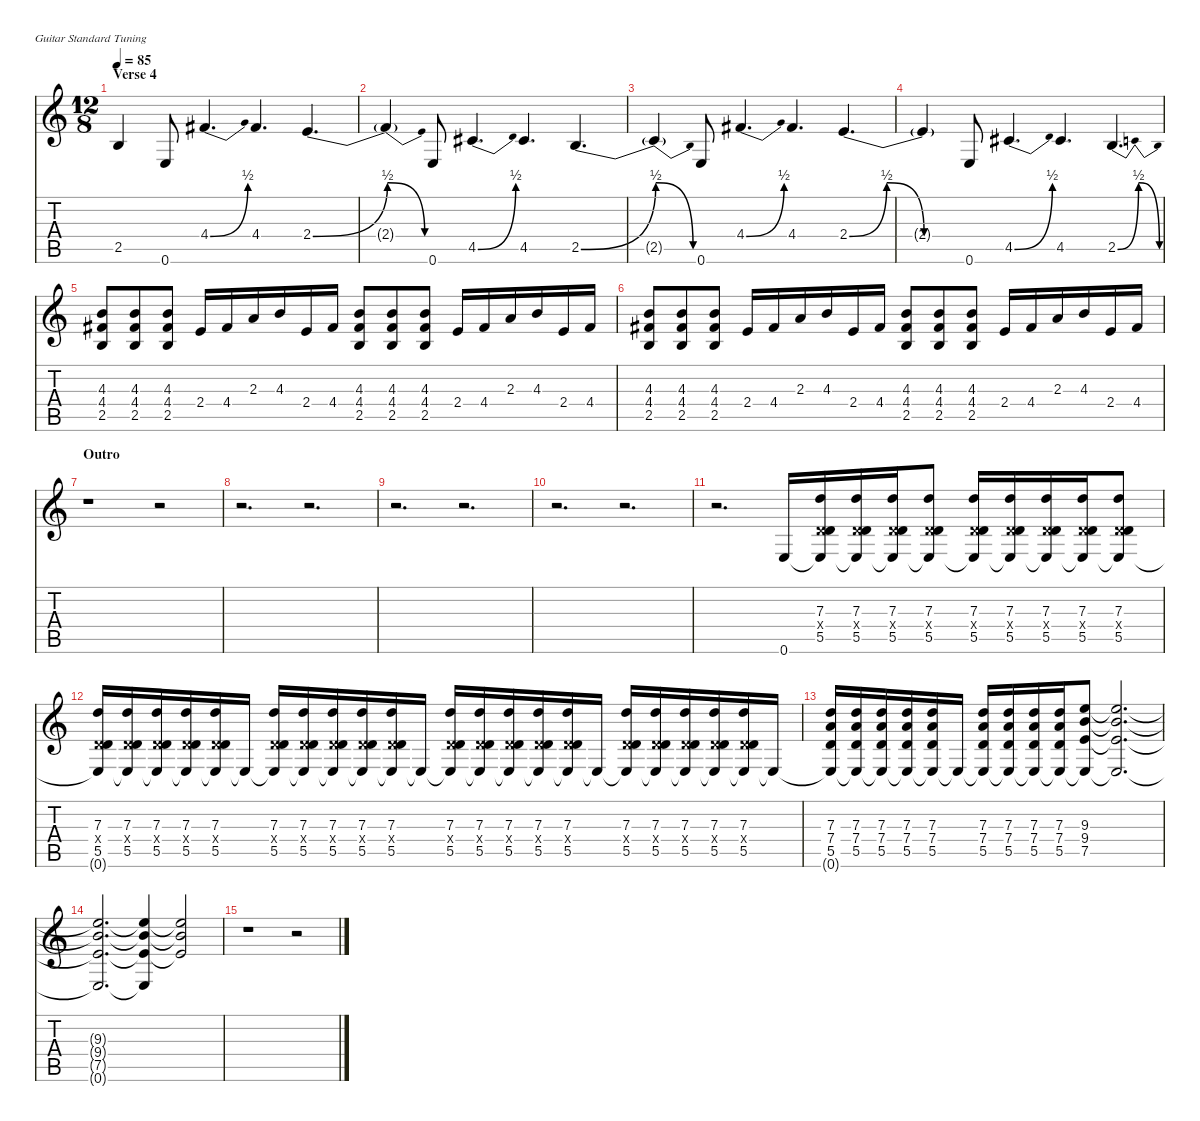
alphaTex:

\defaultSystemsLayout 4
\hideDynamics
\bracketExtendMode nobrackets
\singleTrackTrackNamePolicy hidden
\multiTrackTrackNamePolicy hidden
\firstSystemTrackNameMode fullname
\firstSystemTrackNameOrientation horizontal
\otherSystemsTrackNameOrientation horizontal
\track ("Gtr. 2 w/dist and octavia" "dist.guit.") {instrument distortionguitar}
\staff {score tabs}
\tuning (E4 B3 G3 D3 A2 E2)
\ts (12 8)
\section ("" "Verse 4")
\tempo 85
\clef g2
\ks c
2.5.4{dy f beam Up} 0.6.8{beam Up} 4.4{be (bend 0 0 30 2) acc #}.4{d beam Up} 4.4{acc #}.4{d beam Up} 2.4{be (bend 0 0 60 2)}.4{d beam Up} |
2.4{be (release 0 2 60 0) t}.4{beam Up} 0.6.8{beam Up} 4.5{be (bend 0 0 30 2) acc #}.4{d beam Up} 4.5{acc #}.4{d beam Up} 2.5{be (bend 0 0 60 2)}.4{d beam Up} |
2.5{be (release 0 2 60 0) t}.4{beam Up} 0.6.8{beam Up} 4.4{be (bend 0 0 30 2) acc #}.4{d beam Up} 4.4{acc #}.4{d beam Up} 2.4{be (bendrelease 0 0 30 2 30 2 60 0)}.4{d beam Up} |
2.4{be (hold 0 0 60 0) t}.4{beam Up} 0.6.8{beam Up} 4.5{be (bend 0 0 30 2) acc #}.4{d beam Up} 4.5{acc #}.4{d beam Up} 2.5{be (bendrelease 0 0 15 2 30 2 45 0)}.4{d beam Up} |
(4.3 4.4{acc #} 2.5).8{beam Up} (4.3 4.4{acc #} 2.5).8{beam Up} (4.3 4.4{acc #} 2.5).8{beam Up} 2.4.16{beam Up} 4.4{acc #}.16{beam Up} 2.3.16{beam Up} 4.3.16{beam Up} 2.4.16{beam Up} 4.4{acc #}.16{beam Up} (4.3 4.4{acc #} 2.5).8{beam Up} (4.3 4.4{acc #} 2.5).8{beam Up} (4.3 4.4{acc #} 2.5).8{beam Up} 2.4.16{beam Up} 4.4{acc #}.16{beam Up} 2.3.16{beam Up} 4.3.16{beam Up} 2.4.16{beam Up} 4.4{acc #}.16{beam Up} |
(4.3 4.4{acc #} 2.5).8{beam Up} (4.3 4.4{acc #} 2.5).8{beam Up} (4.3 4.4{acc #} 2.5).8{beam Up} 2.4.16{beam Up} 4.4{acc #}.16{beam Up} 2.3.16{beam Up} 4.3.16{beam Up} 2.4.16{beam Up} 4.4{acc #}.16{beam Up} (4.3 4.4{acc #} 2.5).8{beam Up} (4.3 4.4{acc #} 2.5).8{beam Up} (4.3 4.4{acc #} 2.5).8{beam Up} 2.4.16{beam Up} 4.4{acc #}.16{beam Up} 2.3.16{beam Up} 4.3.16{beam Up} 2.4.16{beam Up} 4.4{acc #}.16{beam Up} |
\section ("" "Outro")
r.1{beam Down} r.2{beam Down} |
r.2{d beam Down} r.2{d beam Down} |
r.2{d beam Down} r.2{d beam Down} |
r.2{d beam Down} r.2{d beam Down} |
r.2{d beam Down} 0.6.16{beam Up} (7.3 0.4{x} 5.5 0.6{t}).16{beam Up} (7.3 0.4{x} 5.5 0.6{t}).16{beam Up} (7.3 0.4{x} 5.5 0.6{t}).16{beam Up} (7.3 0.4{x} 5.5 0.6{t}).8{beam Up} (7.3 0.4{x} 5.5 0.6{t}).16{beam Up} (7.3 0.4{x} 5.5 0.6{t}).16{beam Up} (7.3 0.4{x} 5.5 0.6{t}).16{beam Up} (7.3 0.4{x} 5.5 0.6{t}).16{beam Up} (7.3 0.4{x} 5.5 0.6{t}).8{beam Up} |
(7.3 0.4{x} 5.5 0.6{t}).16{beam Up} (7.3 0.4{x} 5.5 0.6{t}).16{beam Up} (7.3 0.4{x} 5.5 0.6{t}).16{beam Up} (7.3 0.4{x} 5.5 0.6{t}).16{beam Up} (7.3 0.4{x} 5.5 0.6{t}).16{beam Up} 0.6{t}.16{dy mf beam Up} (7.3 0.4{x} 5.5 0.6{t}).16{dy f beam Up} (7.3 0.4{x} 5.5 0.6{t}).16{beam Up} (7.3 0.4{x} 5.5 0.6{t}).16{beam Up} (7.3 0.4{x} 5.5 0.6{t}).16{beam Up} (7.3 0.4{x} 5.5 0.6{t}).16{beam Up} 0.6{t}.16{dy mf beam Up} (7.3 0.4{x} 5.5 0.6{t}).16{dy f beam Up} (7.3 0.4{x} 5.5 0.6{t}).16{beam Up} (7.3 0.4{x} 5.5 0.6{t}).16{beam Up} (7.3 0.4{x} 5.5 0.6{t}).16{beam Up} (7.3 0.4{x} 5.5 0.6{t}).16{beam Up} 0.6{t}.16{dy mf beam Up} (7.3 0.4{x} 5.5 0.6{t}).16{dy f beam Up} (7.3 0.4{x} 5.5 0.6{t}).16{beam Up} (7.3 0.4{x} 5.5 0.6{t}).16{beam Up} (7.3 0.4{x} 5.5 0.6{t}).16{beam Up} (7.3 0.4{x} 5.5 0.6{t}).16{beam Up} 0.6{t}.16{dy mf beam Up} |
(7.3 7.4 5.5 0.6{t}).16{dy f beam Up} (7.3 7.4 5.5 0.6{t}).16{beam Up} (7.3 7.4 5.5 0.6{t}).16{beam Up} (7.3 7.4 5.5 0.6{t}).16{beam Up} (7.3 7.4 5.5 0.6{t}).16{beam Up} 0.6{t}.16{dy mf beam Up} (7.3 7.4 5.5 0.6{t}).16{dy f beam Up} (7.3 7.4 5.5 0.6{t}).16{beam Up} (7.3 7.4 5.5 0.6{t}).16{beam Up} (7.3 7.4 5.5 0.6{t}).16{beam Up} (9.3 9.4 7.5 0.6{t}).8{beam Up} (9.3{t} 9.4{t} 7.5{t} 0.6{t}).2{d beam Up} |
(9.3{t} 9.4{t} 7.5{t} 0.6{t}).2{d beam Up} (9.3{t} 9.4{t} 7.5{t} 0.6{t}).4{beam Up} (9.3{t} 9.4{t} 7.5{t}).2{beam Up} |
r.1{beam Down} r.2{beam Down}
